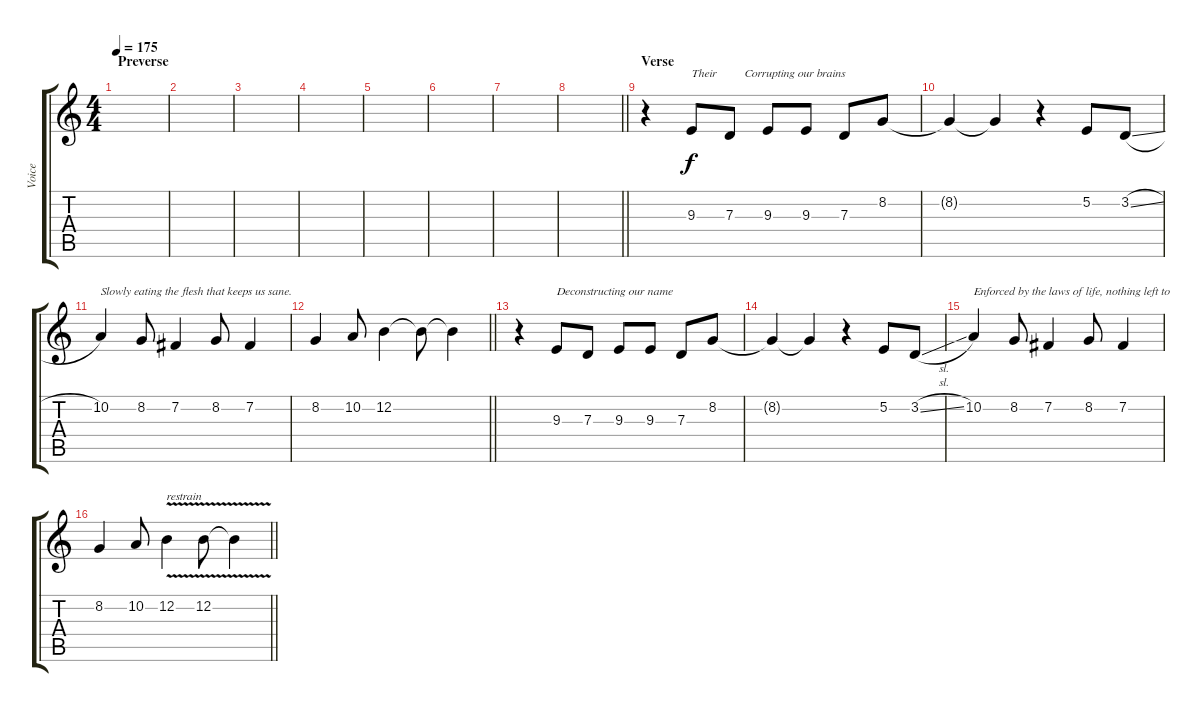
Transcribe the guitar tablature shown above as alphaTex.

\track ("Voice" "Voice") {instrument tenorsax}
\staff {score tabs}
\tuning (E4 B3 G3 D3 A2 E2) {hide}
\ts (4 4)
\section ("" "Preverse")
\tempo 175
\clef g2
\ks c
|
|
|
|
|
|
|
\barLineRight lightlight
|
\section ("" "Verse")
r.4 9.3.8{txt "Their"} 7.3.8{txt "     Corrupting our brains"} 9.3.8 9.3.8 7.3.8 8.2.8 |
8.2{t}.4 8.2{t}.4 r.4 5.2.8 3.2{sl}.8 |
10.2.4{txt "Slowly eating the flesh that keeps us sane."} 8.2.8 7.2.4 8.2.8 7.2.4 |
\barLineRight lightlight
8.2.4 10.2.8 12.2.4 12.2{t}.8 12.2{t}.4 |
r.4 9.3.8{txt "Deconstructing our name"} 7.3.8 9.3.8 9.3.8 7.3.8 8.2.8 |
8.2{t}.4 8.2{t}.4 r.4 5.2.8 3.2{sl}.8 |
10.2.4{txt "Enforced by the laws of life, nothing left to "} 8.2.8 7.2.4 8.2.8 7.2.4 |
\barLineRight lightlight
8.2.4 10.2.8 12.2{v}.4{txt "restrain"} 12.2{v}.8 12.2{t}.4
